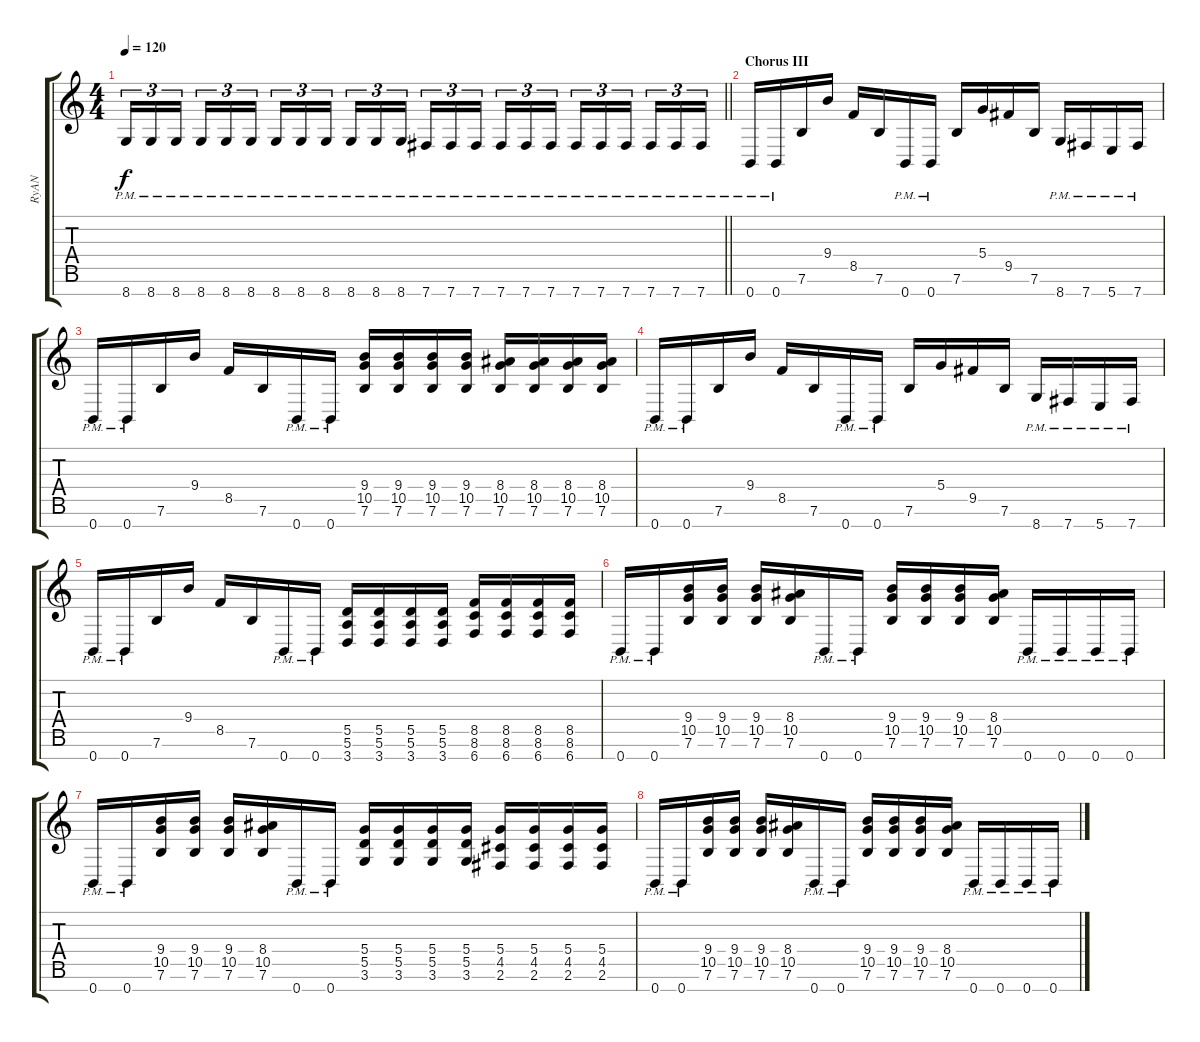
\track ("RyAN" "RyAN") {instrument distortionguitar}
\staff {score tabs}
\tuning (E4 B3 G3 D3 A2 E2 B1) {hide}
\ts (4 4)
\tempo 120
\clef g2
\barLineRight lightlight
\ks c
8.7{pm}.16{tu (3 2) dy f} 8.7{pm}.16{tu (3 2)} 8.7{pm}.16{tu (3 2) beam splitsecondary} 8.7{pm}.16{tu (3 2)} 8.7{pm}.16{tu (3 2)} 8.7{pm}.16{tu (3 2)} 8.7{pm}.16{tu (3 2)} 8.7{pm}.16{tu (3 2)} 8.7{pm}.16{tu (3 2) beam splitsecondary} 8.7{pm}.16{tu (3 2)} 8.7{pm}.16{tu (3 2)} 8.7{pm}.16{tu (3 2)} 7.7{pm}.16{tu (3 2)} 7.7{pm}.16{tu (3 2)} 7.7{pm}.16{tu (3 2) beam splitsecondary} 7.7{pm}.16{tu (3 2)} 7.7{pm}.16{tu (3 2)} 7.7{pm}.16{tu (3 2)} 7.7{pm}.16{tu (3 2)} 7.7{pm}.16{tu (3 2)} 7.7{pm}.16{tu (3 2) beam splitsecondary} 7.7{pm}.16{tu (3 2)} 7.7{pm}.16{tu (3 2)} 7.7{pm}.16{tu (3 2)} |
\section ("" "Chorus III")
0.7{pm}.16 0.7{pm}.16 7.6.16 9.4.16 8.5.16 7.6.16 0.7{pm}.16 0.7{pm}.16 7.6.16 5.4.16 9.5.16 7.6.16 8.7{pm}.16 7.7{pm}.16 5.7{pm}.16 7.7{pm}.16 |
0.7{pm}.16 0.7{pm}.16 7.6.16 9.4.16 8.5.16 7.6.16 0.7{pm}.16 0.7{pm}.16 (9.4 10.5 7.6).16 (9.4 10.5 7.6).16 (9.4 10.5 7.6).16 (9.4 10.5 7.6).16 (8.4 10.5 7.6).16 (8.4 10.5 7.6).16 (8.4 10.5 7.6).16 (8.4 10.5 7.6).16 |
0.7{pm}.16 0.7{pm}.16 7.6.16 9.4.16 8.5.16 7.6.16 0.7{pm}.16 0.7{pm}.16 7.6.16 5.4.16 9.5.16 7.6.16 8.7{pm}.16 7.7{pm}.16 5.7{pm}.16 7.7{pm}.16 |
0.7{pm}.16 0.7{pm}.16 7.6.16 9.4.16 8.5.16 7.6.16 0.7{pm}.16 0.7{pm}.16 (5.5 5.6 3.7).16 (5.5 5.6 3.7).16 (5.5 5.6 3.7).16 (5.5 5.6 3.7).16 (8.5 8.6 6.7).16 (8.5 8.6 6.7).16 (8.5 8.6 6.7).16 (8.5 8.6 6.7).16 |
0.7{pm}.16 0.7{pm}.16 (9.4 10.5 7.6).16 (9.4 10.5 7.6).16 (9.4 10.5 7.6).16 (8.4 10.5 7.6).16 0.7{pm}.16 0.7{pm}.16 (9.4 10.5 7.6).16 (9.4 10.5 7.6).16 (9.4 10.5 7.6).16 (8.4 10.5 7.6).16 0.7{pm}.16 0.7{pm}.16 0.7{pm}.16 0.7{pm}.16 |
0.7{pm}.16 0.7{pm}.16 (9.4 10.5 7.6).16 (9.4 10.5 7.6).16 (9.4 10.5 7.6).16 (8.4 10.5 7.6).16 0.7{pm}.16 0.7{pm}.16 (5.4 5.5 3.6).16 (5.4 5.5 3.6).16 (5.4 5.5 3.6).16 (5.4 5.5 3.6).16 (5.4 4.5 2.6).16 (5.4 4.5 2.6).16 (5.4 4.5 2.6).16 (5.4 4.5 2.6).16 |
0.7{pm}.16 0.7{pm}.16 (9.4 10.5 7.6).16 (9.4 10.5 7.6).16 (9.4 10.5 7.6).16 (8.4 10.5 7.6).16 0.7{pm}.16 0.7{pm}.16 (9.4 10.5 7.6).16 (9.4 10.5 7.6).16 (9.4 10.5 7.6).16 (8.4 10.5 7.6).16 0.7{pm}.16 0.7{pm}.16 0.7{pm}.16 0.7{pm}.16
